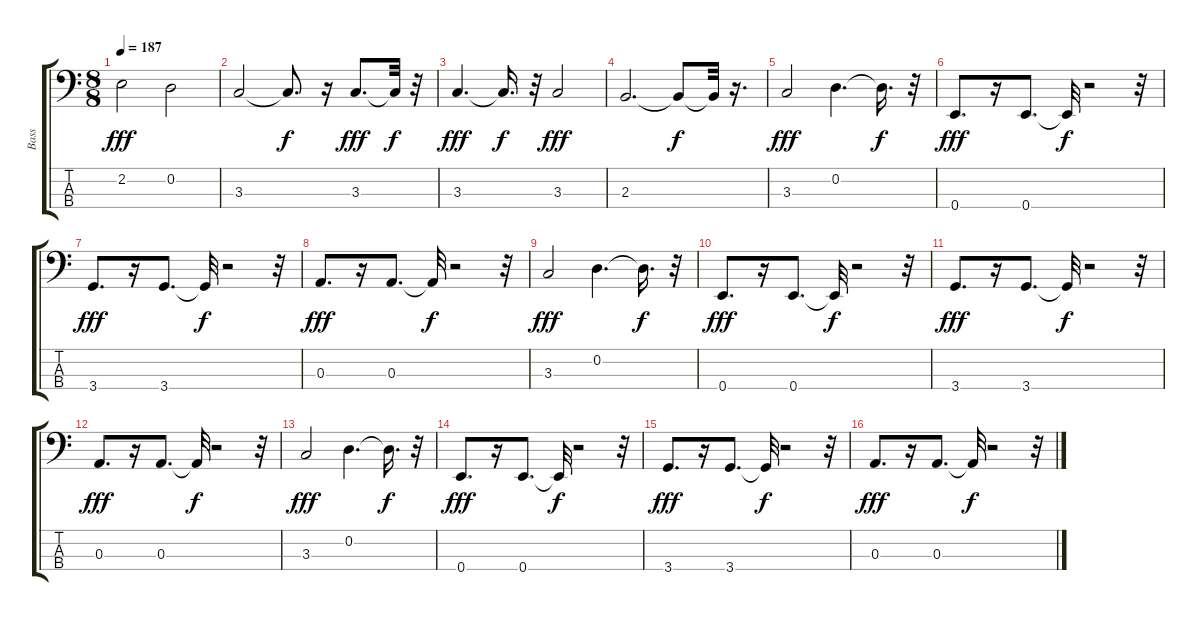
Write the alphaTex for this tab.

\track ("Bass" "Bass") {instrument electricbassfinger}
\staff {score tabs}
\tuning (G2 D2 A1 E1) {hide}
\ts (8 8)
\tempo 187
\clef f4
\ks c
2.2.2{dy fff} 0.2.2 |
3.3.2 3.3{t}.8{d dy f} r.16 3.3.8{d dy fff} 3.3{t}.32{dy f} r.32 |
3.3.4{d dy fff} 3.3{t}.16{d dy f} r.32 3.3.2{dy fff} |
2.3.2{d} 2.3{t}.8{dy f} 2.3{t}.32 r.16{d} |
3.3.2{dy fff} 0.2.4{d} 0.2{t}.16{d dy f} r.32 |
0.4.8{d dy fff} r.16 0.4.8{d} 0.4{t}.32{dy f} r.2 r.32 |
3.4.8{d dy fff} r.16 3.4.8{d} 3.4{t}.32{dy f} r.2 r.32 |
0.3.8{d dy fff} r.16 0.3.8{d} 0.3{t}.32{dy f} r.2 r.32 |
3.3.2{dy fff} 0.2.4{d} 0.2{t}.16{d dy f} r.32 |
0.4.8{d dy fff} r.16 0.4.8{d} 0.4{t}.32{dy f} r.2 r.32 |
3.4.8{d dy fff} r.16 3.4.8{d} 3.4{t}.32{dy f} r.2 r.32 |
0.3.8{d dy fff} r.16 0.3.8{d} 0.3{t}.32{dy f} r.2 r.32 |
3.3.2{dy fff} 0.2.4{d} 0.2{t}.16{d dy f} r.32 |
0.4.8{d dy fff} r.16 0.4.8{d} 0.4{t}.32{dy f} r.2 r.32 |
3.4.8{d dy fff} r.16 3.4.8{d} 3.4{t}.32{dy f} r.2 r.32 |
0.3.8{d dy fff} r.16 0.3.8{d} 0.3{t}.32{dy f} r.2 r.32
